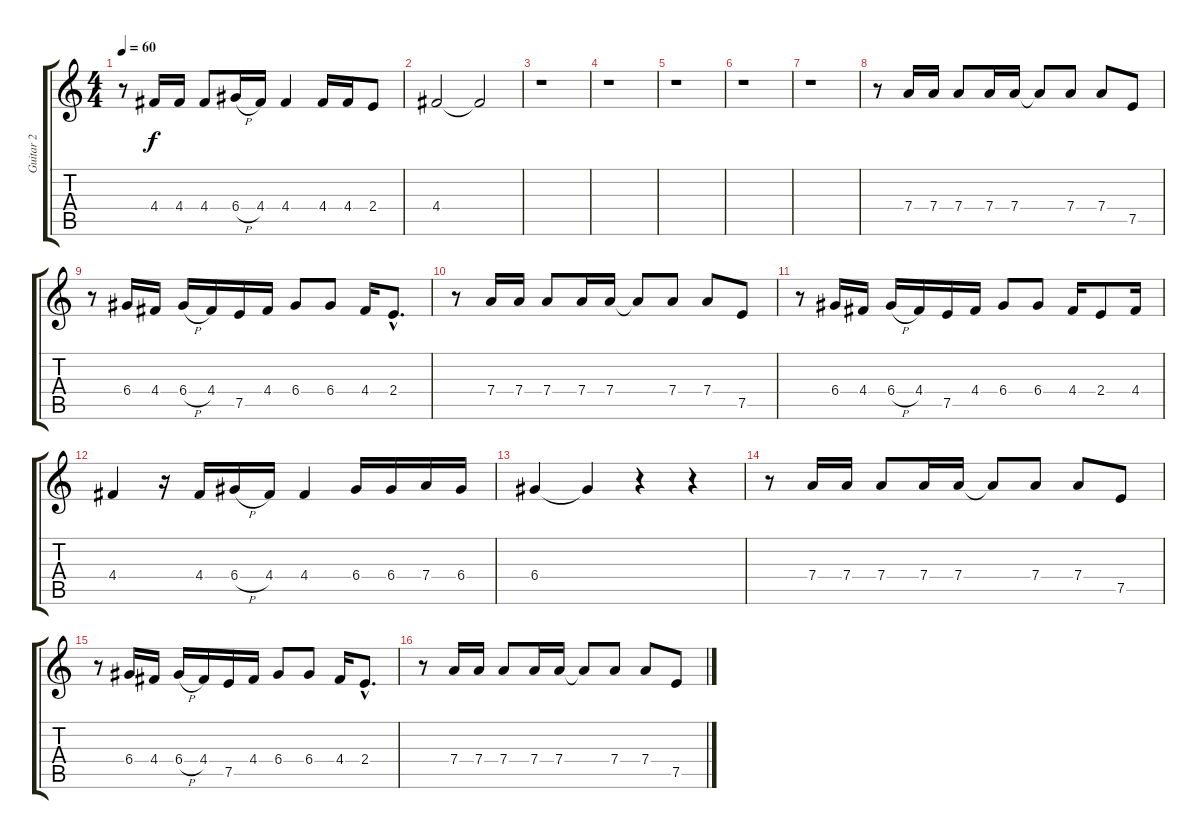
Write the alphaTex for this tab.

\track ("Guitar 2" "Guitar 2") {instrument electricguitarjazz}
\staff {score tabs}
\tuning (E4 B3 G3 D3 A2 E2) {hide}
\ts (4 4)
\tempo 60
\clef g2
\ks c
r.8{dy f} 4.4.16 4.4.16 4.4.8 6.4{h}.16 4.4.16 4.4.4 4.4.16 4.4.16 2.4.8 |
4.4.2 4.4{t}.2 |
r.1 |
r.1 |
r.1 |
r.1 |
r.1 |
r.8 7.4.16 7.4.16 7.4.8 7.4.16 7.4.16 7.4{t}.8 7.4.8 7.4.8 7.5.8 |
r.8 6.4.16 4.4.16 6.4{h}.16 4.4.16 7.5.16 4.4.16 6.4.8 6.4.8 4.4.16 2.4{hac}.8{d} |
r.8 7.4.16 7.4.16 7.4.8 7.4.16 7.4.16 7.4{t}.8 7.4.8 7.4.8 7.5.8 |
r.8 6.4.16 4.4.16 6.4{h}.16 4.4.16 7.5.16 4.4.16 6.4.8 6.4.8 4.4.16 2.4.8 4.4.16 |
4.4.4 r.16 4.4.16 6.4{h}.16 4.4.16 4.4.4 6.4.16 6.4.16 7.4.16 6.4.16 |
6.4.4 6.4{t}.4 r.4 r.4 |
r.8 7.4.16 7.4.16 7.4.8 7.4.16 7.4.16 7.4{t}.8 7.4.8 7.4.8 7.5.8 |
r.8 6.4.16 4.4.16 6.4{h}.16 4.4.16 7.5.16 4.4.16 6.4.8 6.4.8 4.4.16 2.4{hac}.8{d} |
r.8 7.4.16 7.4.16 7.4.8 7.4.16 7.4.16 7.4{t}.8 7.4.8 7.4.8 7.5.8
